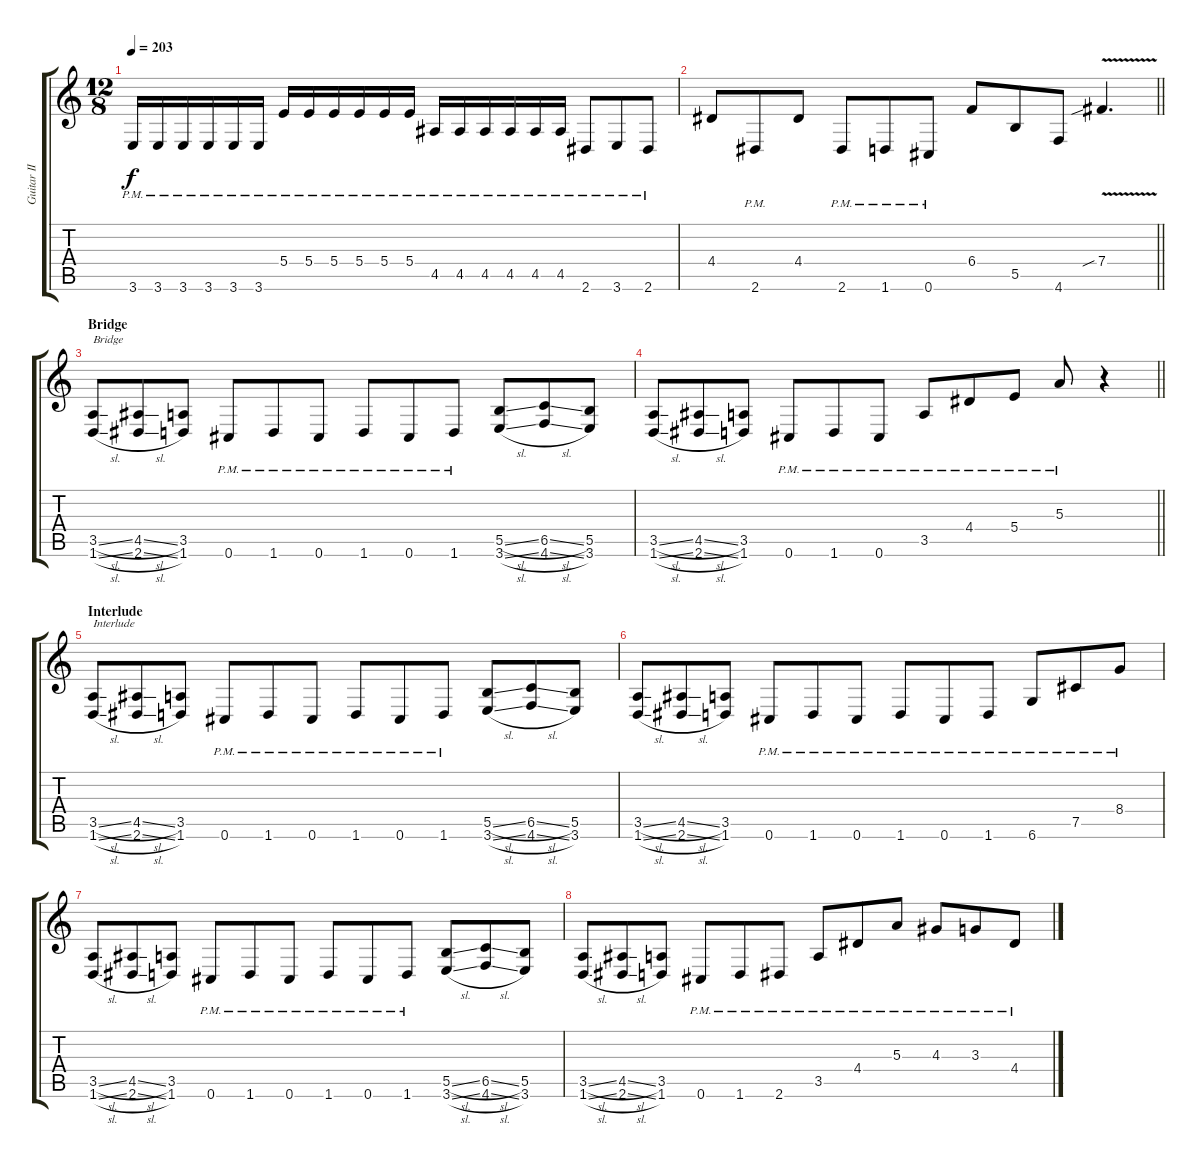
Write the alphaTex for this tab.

\track ("Guitar II [Guy Marchais]" "Guitar II ") {instrument distortionguitar}
\staff {score tabs}
\tuning (Db4 Ab3 E3 B2 Gb2 Db2) {hide}
\ts (12 8)
\tempo 203
\clef g2
\ks c
3.6{pm}.16{dy f} 3.6{pm}.16 3.6{pm}.16 3.6{pm}.16 3.6{pm}.16 3.6{pm}.16 5.4{pm}.16 5.4{pm}.16 5.4{pm}.16 5.4{pm}.16 5.4{pm}.16 5.4{pm}.16 4.5{pm}.16 4.5{pm}.16 4.5{pm}.16 4.5{pm}.16 4.5{pm}.16 4.5{pm}.16 2.6{pm}.8 3.6{pm}.8 2.6{pm}.8 |
\barLineRight lightlight
4.4.8 2.6{pm}.8 4.4.8 2.6{pm}.8 1.6{pm}.8 0.6{pm}.8 6.4.8 5.5.8 4.6.8 7.4{v sib}.4{d} |
\section ("" "Bridge")
(3.5{sl} 1.6{sl}).8{txt "Bridge"} (4.5{sl} 2.6{sl}).8 (3.5 1.6).8 0.6{pm}.8 1.6{pm}.8 0.6{pm}.8 1.6{pm}.8 0.6{pm}.8 1.6{pm}.8 (5.5{sl} 3.6{sl}).8 (6.5{sl} 4.6{sl}).8 (5.5 3.6).8 |
\barLineRight lightlight
(3.5{sl} 1.6{sl}).8 (4.5{sl} 2.6{sl}).8 (3.5 1.6).8 0.6{pm}.8 1.6{pm}.8 0.6{pm}.8 3.5{pm}.8 4.4{pm}.8 5.4{pm}.8 5.3{pm}.8 r.4 |
\section ("" "Interlude")
(3.5{sl} 1.6{sl}).8{txt "Interlude"} (4.5{sl} 2.6{sl}).8 (3.5 1.6).8 0.6{pm}.8 1.6{pm}.8 0.6{pm}.8 1.6{pm}.8 0.6{pm}.8 1.6{pm}.8 (5.5{sl} 3.6{sl}).8 (6.5{sl} 4.6{sl}).8 (5.5 3.6).8 |
(3.5{sl} 1.6{sl}).8 (4.5{sl} 2.6{sl}).8 (3.5 1.6).8 0.6{pm}.8 1.6{pm}.8 0.6{pm}.8 1.6{pm}.8 0.6{pm}.8 1.6{pm}.8 6.6{pm}.8 7.5{pm}.8 8.4{pm}.8 |
(3.5{sl} 1.6{sl}).8 (4.5{sl} 2.6{sl}).8 (3.5 1.6).8 0.6{pm}.8 1.6{pm}.8 0.6{pm}.8 1.6{pm}.8 0.6{pm}.8 1.6{pm}.8 (5.5{sl} 3.6{sl}).8 (6.5{sl} 4.6{sl}).8 (5.5 3.6).8 |
(3.5{sl} 1.6{sl}).8 (4.5{sl} 2.6{sl}).8 (3.5 1.6).8 0.6{pm}.8 1.6{pm}.8 2.6{pm}.8 3.5{pm}.8 4.4{pm}.8 5.3{pm}.8 4.3{pm}.8 3.3{pm}.8 4.4{pm}.8
